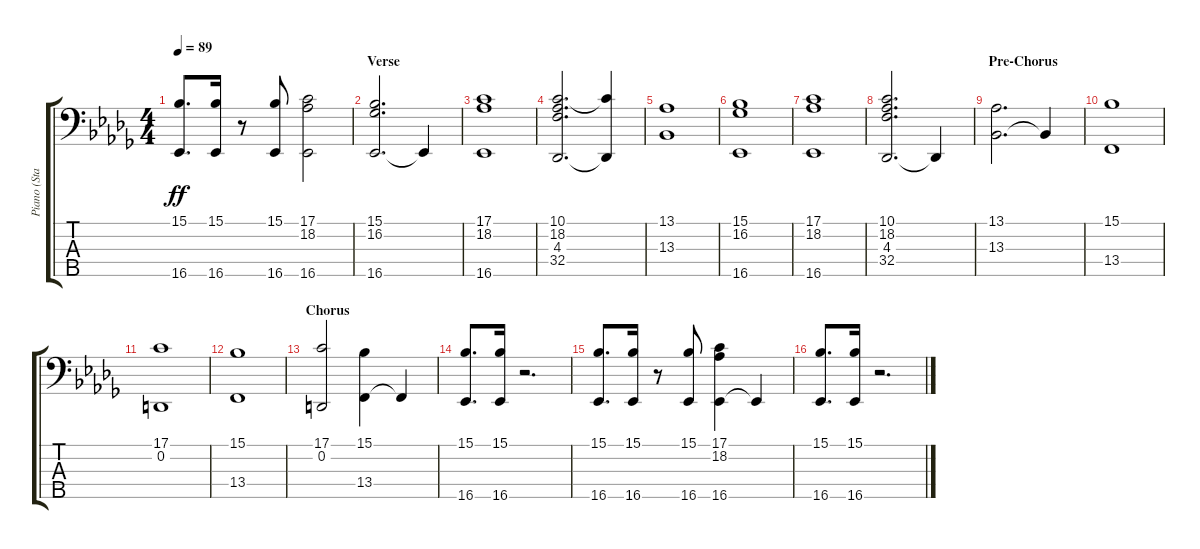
\track ("Piano (Staff 2)" "Piano (Sta") {instrument electricpiano1}
\staff {score tabs}
\tuning (G2 D2 A1 E1 B0) {hide}
\ts (4 4)
\tempo 89
\clef f4
\ks bbminor
(15.1 16.5).8{d dy ff} (15.1 16.5).16 r.8 (15.1 16.5).8 (17.1 18.2 16.5).2 |
\section ("" "Verse")
(15.1 16.2 16.5).2{d} 16.5{t}.4 |
(17.1 18.2 16.5).1 |
(10.1 18.2 4.3 32.4).2{d} (4.3{t} 32.4{t}).4 |
(13.1 13.3).1 |
(15.1 16.2 16.5).1 |
(17.1 18.2 16.5).1 |
(10.1 18.2 4.3 32.4).2{d} 4.3{t}.4 |
\section ("" "Pre-Chorus")
(13.1 13.3).2{d} 13.3{t}.4 |
(15.1 13.4).1 |
(17.1 0.2).1 |
(15.1 13.4).1 |
\section ("" "Chorus")
(17.1 0.2).2 (15.1 13.4).4 13.4{t}.4 |
(15.1 16.5).8{d} (15.1 16.5).16 r.2{d} |
(15.1 16.5).8{d} (15.1 16.5).16 r.8 (15.1 16.5).8 (17.1 18.2 16.5).4 16.5{t}.4 |
(15.1 16.5).8{d} (15.1 16.5).16 r.2{d}
